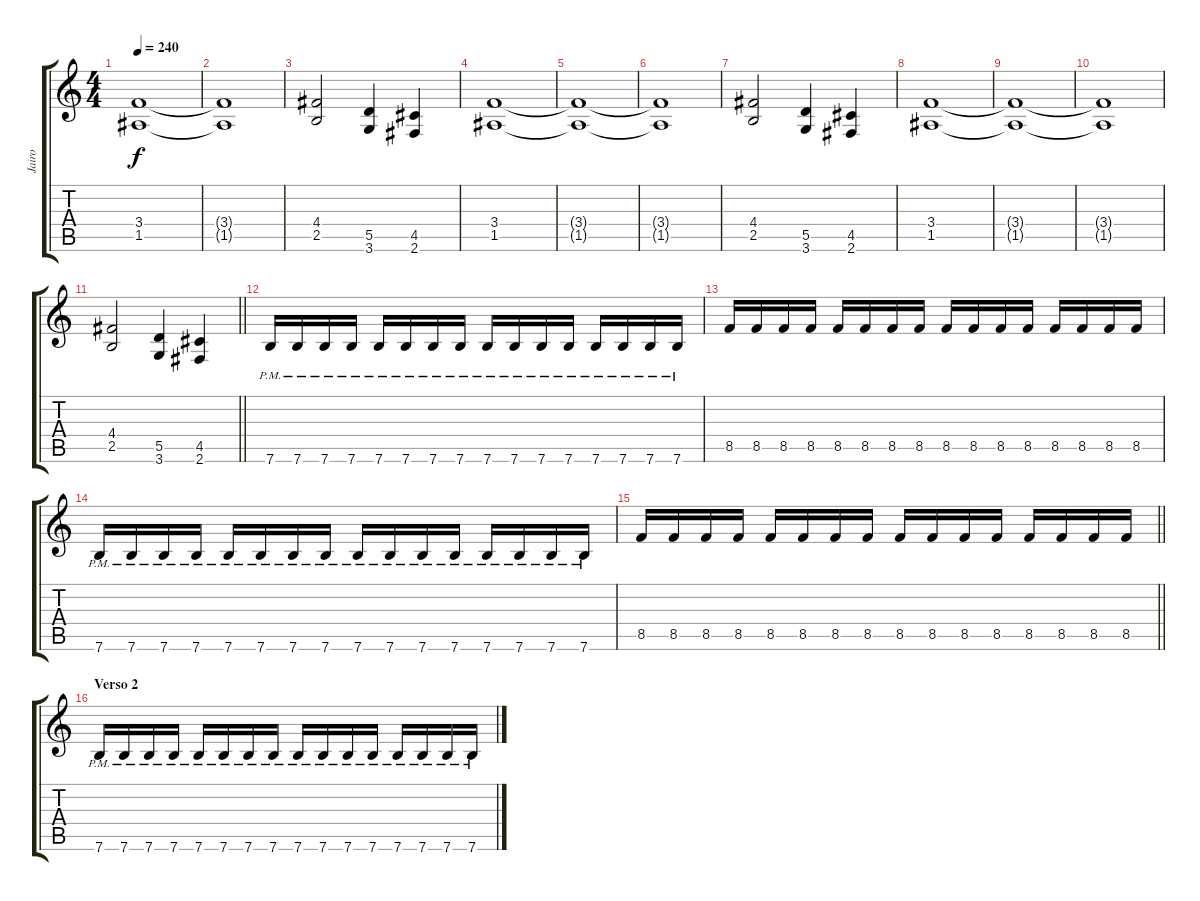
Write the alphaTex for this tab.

\track ("Jairo" "Jairo") {instrument distortionguitar}
\staff {score tabs}
\tuning (E4 B3 G3 D3 A2 E2) {hide}
\ts (4 4)
\tempo 240
\clef g2
\ks c
(3.4{t} 1.5{t}).1{dy f} |
(3.4{t} 1.5{t}).1 |
(4.4 2.5).2 (5.5 3.6).4 (4.5 2.6).4 |
(3.4 1.5).1 |
(3.4{t} 1.5{t}).1 |
(3.4{t} 1.5{t}).1 |
(4.4 2.5).2 (5.5 3.6).4 (4.5 2.6).4 |
(3.4 1.5).1 |
(3.4{t} 1.5{t}).1 |
(3.4{t} 1.5{t}).1 |
\barLineRight lightlight
(4.4 2.5).2 (5.5 3.6).4 (4.5 2.6).4 |
\section ("" "")
7.6{pm}.16 7.6{pm}.16 7.6{pm}.16 7.6{pm}.16 7.6{pm}.16 7.6{pm}.16 7.6{pm}.16 7.6{pm}.16 7.6{pm}.16 7.6{pm}.16 7.6{pm}.16 7.6{pm}.16 7.6{pm}.16 7.6{pm}.16 7.6{pm}.16 7.6{pm}.16 |
8.5.16 8.5.16 8.5.16 8.5.16 8.5.16 8.5.16 8.5.16 8.5.16 8.5.16 8.5.16 8.5.16 8.5.16 8.5.16 8.5.16 8.5.16 8.5.16 |
7.6{pm}.16 7.6{pm}.16 7.6{pm}.16 7.6{pm}.16 7.6{pm}.16 7.6{pm}.16 7.6{pm}.16 7.6{pm}.16 7.6{pm}.16 7.6{pm}.16 7.6{pm}.16 7.6{pm}.16 7.6{pm}.16 7.6{pm}.16 7.6{pm}.16 7.6{pm}.16 |
\barLineRight lightlight
8.5.16 8.5.16 8.5.16 8.5.16 8.5.16 8.5.16 8.5.16 8.5.16 8.5.16 8.5.16 8.5.16 8.5.16 8.5.16 8.5.16 8.5.16 8.5.16 |
\section ("" "Verso 2")
7.6{pm}.16 7.6{pm}.16 7.6{pm}.16 7.6{pm}.16 7.6{pm}.16 7.6{pm}.16 7.6{pm}.16 7.6{pm}.16 7.6{pm}.16 7.6{pm}.16 7.6{pm}.16 7.6{pm}.16 7.6{pm}.16 7.6{pm}.16 7.6{pm}.16 7.6{pm}.16
